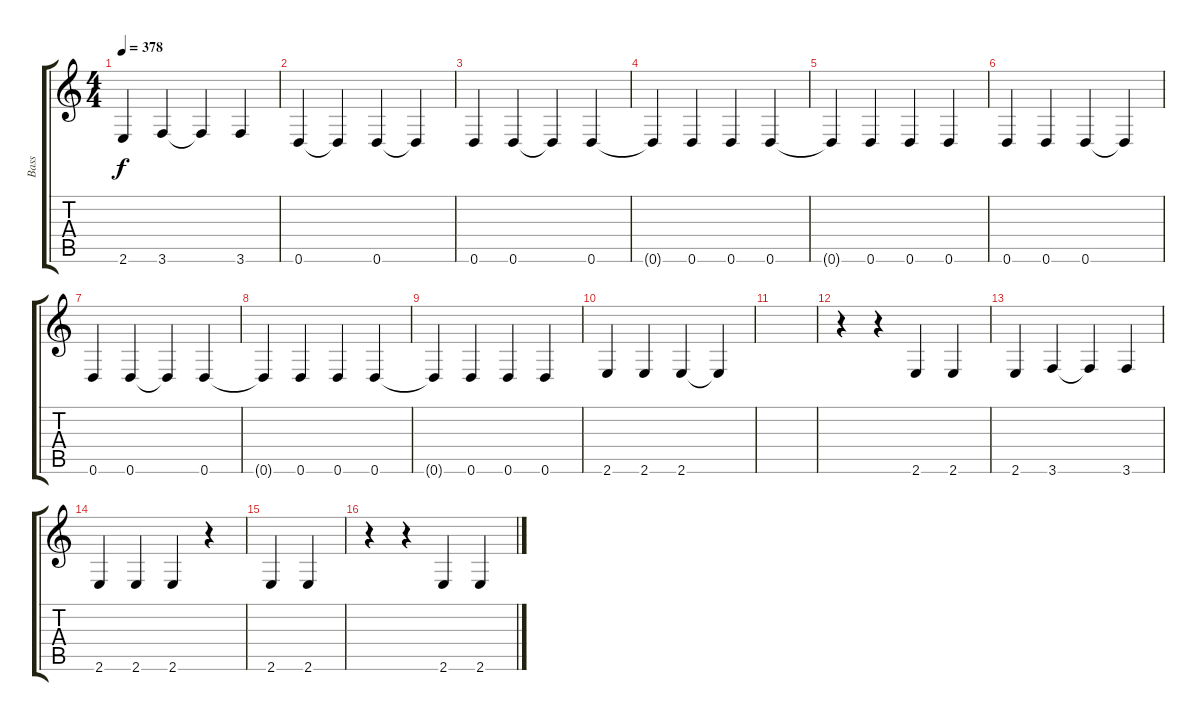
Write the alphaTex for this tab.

\track ("Bass" "Bass") {instrument electricbassfinger}
\staff {score tabs}
\tuning (E4 B3 G3 D3 A2 D2) {hide}
\ts (4 4)
\tempo 378
\clef g2
\ks c
2.6.4{dy f} 3.6.4 3.6{t}.4 3.6.4 |
0.6.4 0.6{t}.4 0.6.4 0.6{t}.4 |
0.6.4 0.6.4 0.6{t}.4 0.6.4 |
0.6{t}.4 0.6.4 0.6.4 0.6.4 |
0.6{t}.4 0.6.4 0.6.4 0.6.4 |
0.6.4 0.6.4 0.6.4 0.6{t}.4 |
0.6.4 0.6.4 0.6{t}.4 0.6.4 |
0.6{t}.4 0.6.4 0.6.4 0.6.4 |
0.6{t}.4 0.6.4 0.6.4 0.6.4 |
2.6.4 2.6.4 2.6.4 2.6{t}.4 |
|
r.4 r.4 2.6.4 2.6.4 |
2.6.4 3.6.4 3.6{t}.4 3.6.4 |
2.6.4 2.6.4 2.6.4 r.4 |
2.6.4 2.6.4 |
r.4 r.4 2.6.4 2.6.4
